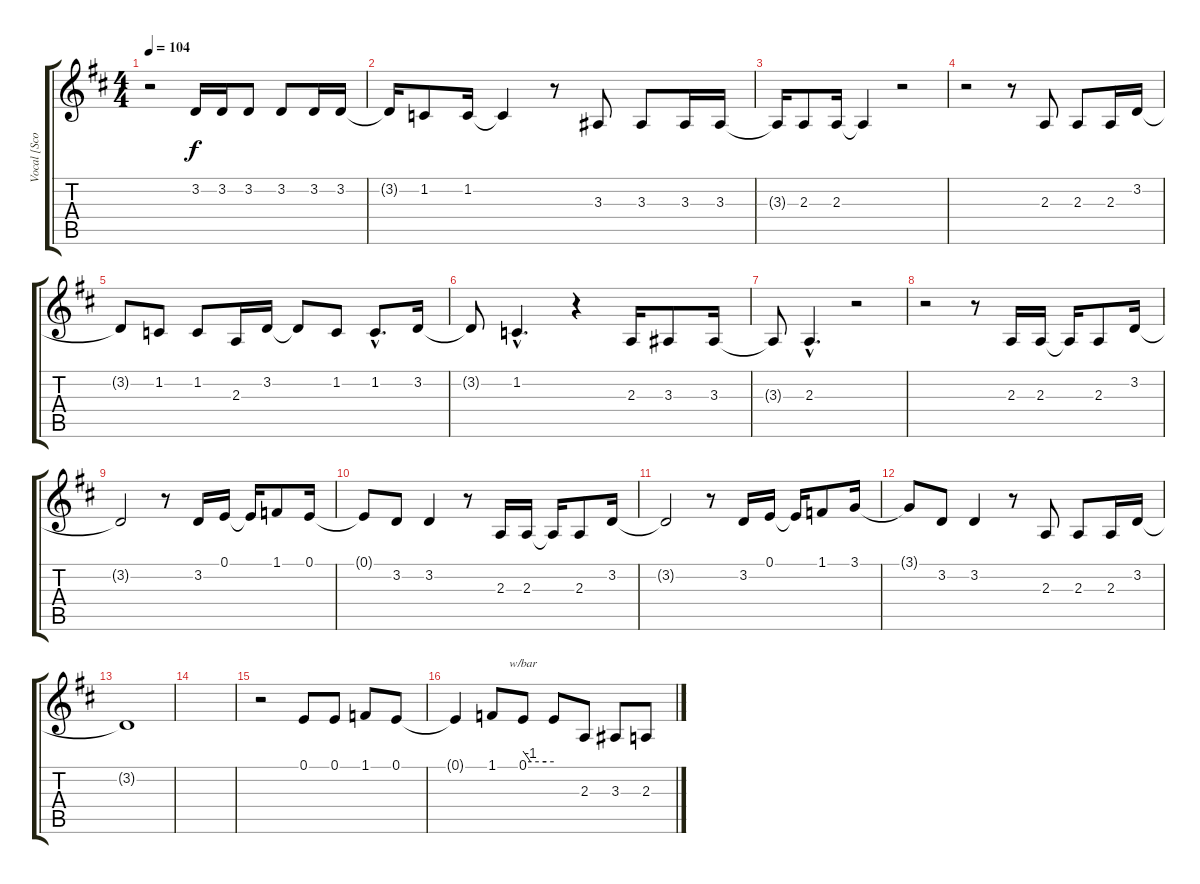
\track ("Vocal [Scott]" "Vocal [Sco") {instrument lead2sawtooth}
\staff {score tabs}
\tuning (E4 B3 G3 D3 A2 E2) {hide}
\ts (4 4)
\tempo 104
\clef g2
\ks d
r.2{dy f} 3.2.16 3.2.16 3.2.8 3.2.8 3.2.16 3.2.16 |
3.2{t}.16 1.2.8 1.2.16 1.2{t}.4 r.8 3.3.8 3.3.8 3.3.16 3.3.16 |
3.3{t}.16 2.3.8 2.3.16 2.3{t}.4 r.2 |
r.2 r.8 2.3.8 2.3.8 2.3.16 3.2.16 |
3.2{t}.8 1.2.8 1.2.8 2.3.16 3.2.16 3.2{t}.8 1.2.8 1.2{hac}.8{d} 3.2.16 |
3.2{t}.8 1.2{hac}.4{d} r.4 2.3.16 3.3.8 3.3.16 |
3.3{t}.8 2.3{hac}.4{d} r.2 |
r.2 r.8 2.3.16 2.3.16 2.3{t}.16 2.3.8 3.2.16 |
3.2{t}.2 r.8 3.2.16 0.1.16 0.1{t}.16 1.1.8 0.1.16 |
0.1{t}.8 3.2.8 3.2.4 r.8 2.3.16 2.3.16 2.3{t}.16 2.3.8 3.2.16 |
3.2{t}.2 r.8 3.2.16 0.1.16 0.1{t}.16 1.1.8 3.1.16 |
3.1{t}.8 3.2.8 3.2.4 r.8 2.3.8 2.3.8 2.3.16 3.2.16 |
3.2{t}.1 |
|
r.2{volume 16} 0.1.8 0.1.8 1.1.8 0.1.8 |
0.1{t}.4 1.1.8 0.1.8{tbe (custom default 0 0 15 -4 45 -4 60 -4)} 0.1{t}.8 2.3.8 3.3.8 2.3.8
